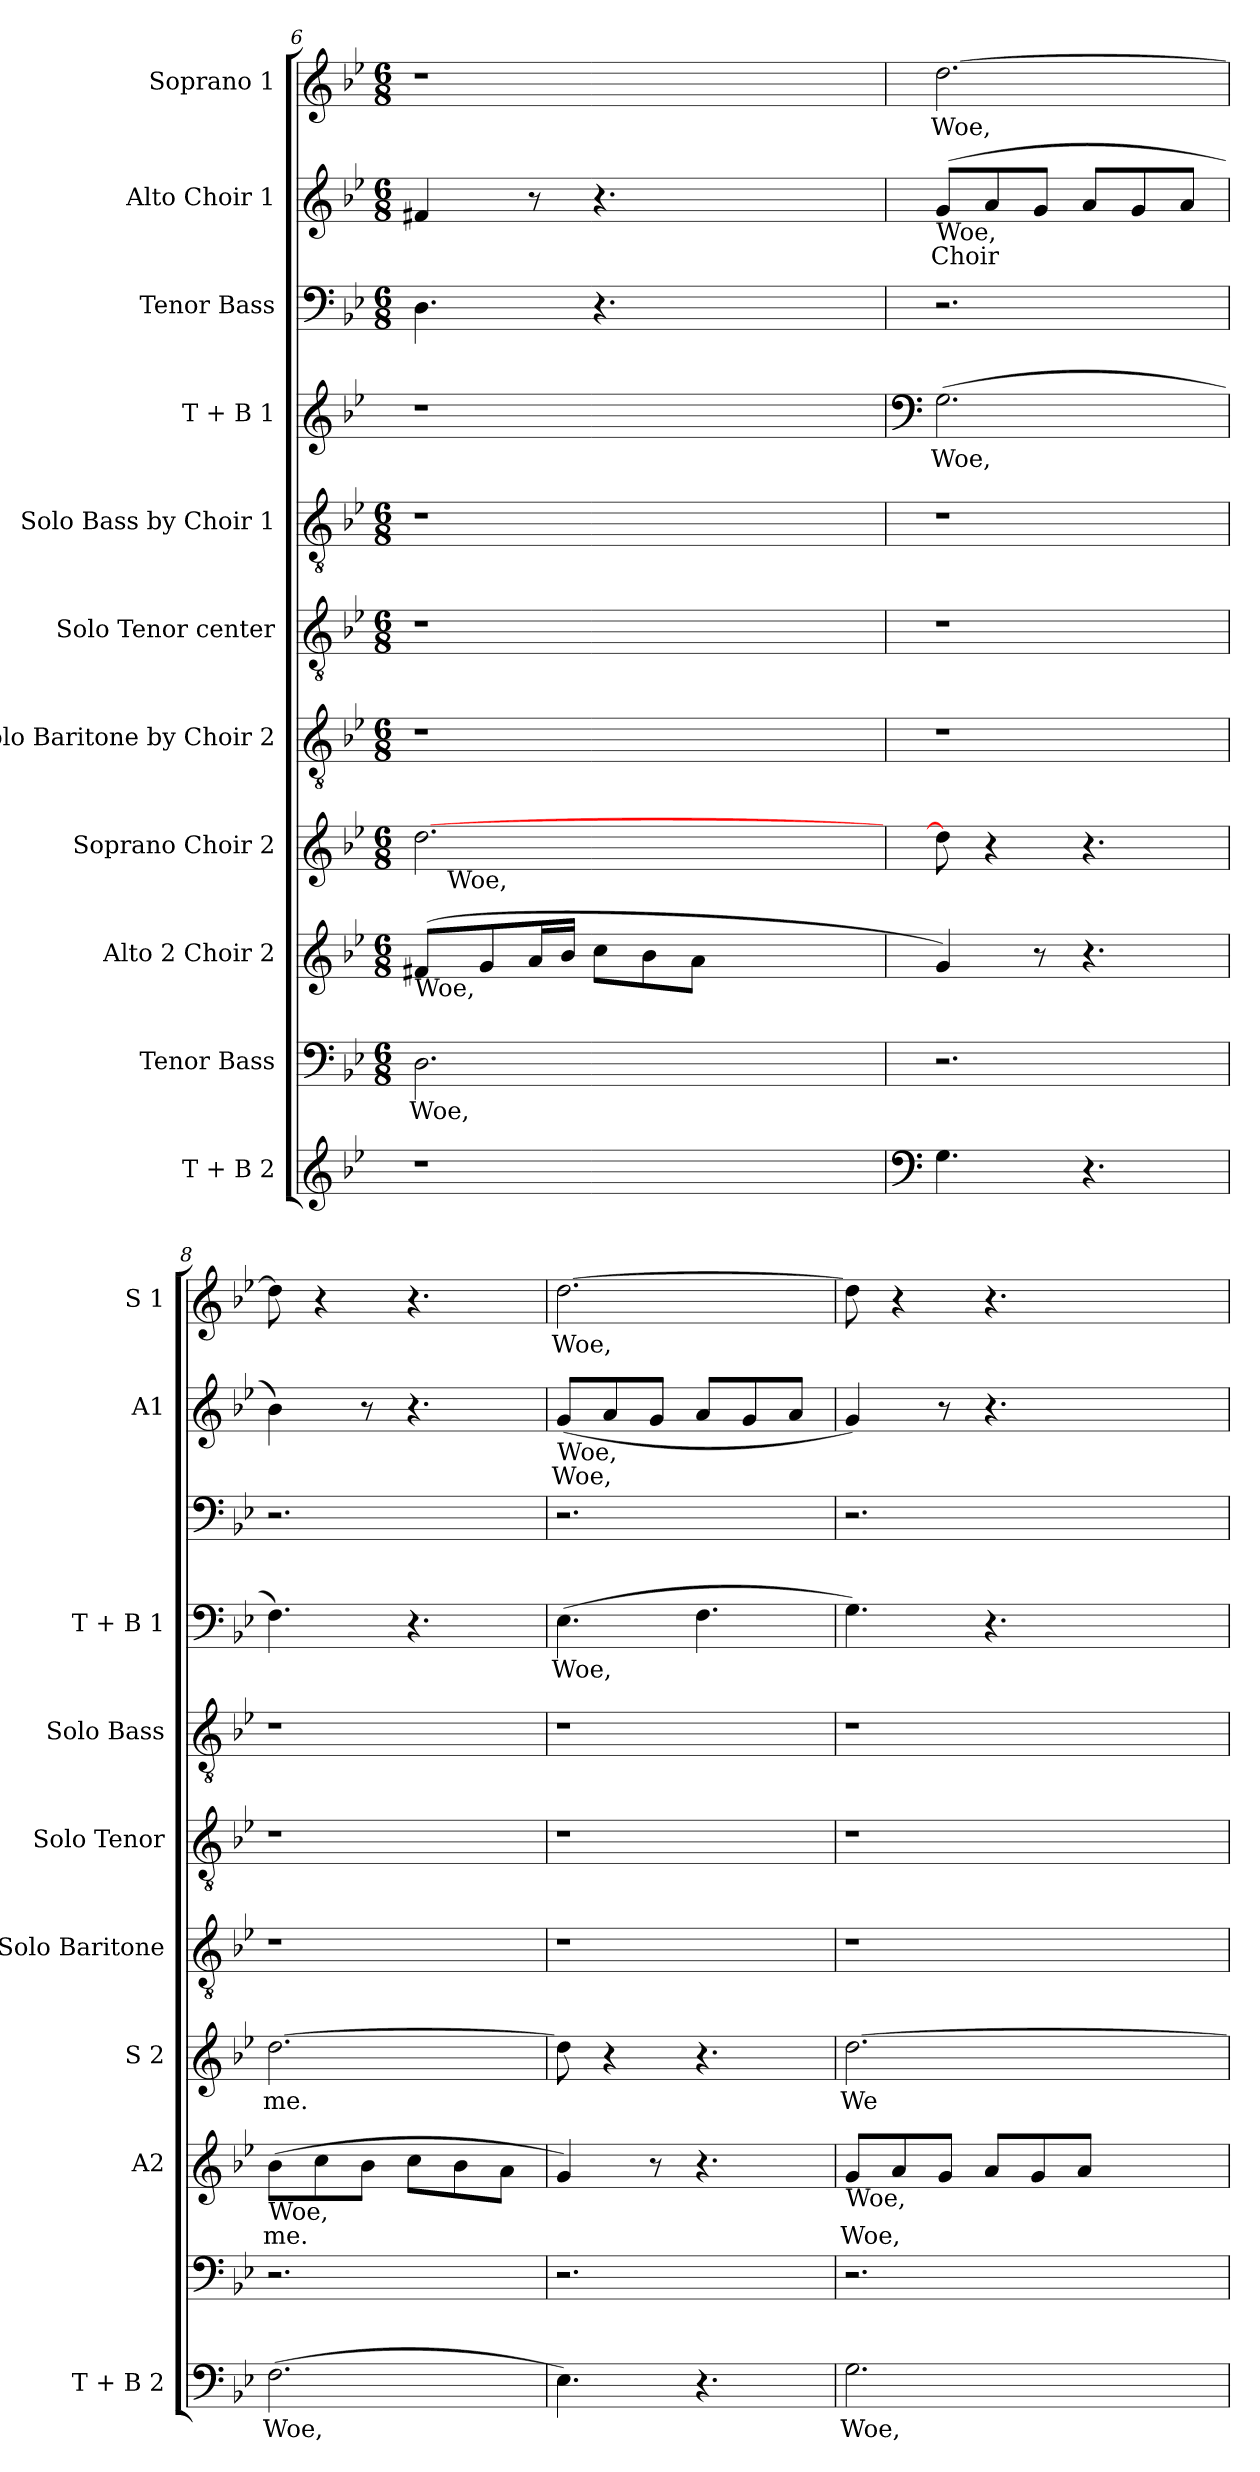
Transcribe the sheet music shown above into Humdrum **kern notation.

**kern	**text	**kern	**text	**kern	**text	**kern	**text	**kern	**kern	**kern	**kern	**text	**kern	**kern	**text	**kern	**text
*part11	*part11	*part10	*part10	*part9	*part9	*part8	*part8	*part7	*part6	*part5	*part4	*part4	*part3	*part2	*part2	*part1	*part1
*staff11	*staff11	*staff10	*staff10	*staff9	*staff9	*staff8	*staff8	*staff7	*staff6	*staff5	*staff4	*staff4	*staff3	*staff2	*staff2	*staff1	*staff1
*I"T + B 2	*	*I"Tenor Bass	*	*I"Alto 2 Choir 2	*	*I"Soprano Choir 2	*	*I"Solo Baritone by Choir 2	*I"Solo Tenor center	*I"Solo Bass by Choir 1	*I"T + B 1	*	*I"Tenor Bass	*I"Alto Choir 1	*	*I"Soprano 1	*
*I'T + B 2	*	*	*	*I'A2	*	*I'S 2	*	*I'Solo Baritone	*I'Solo Tenor	*I'Solo Bass	*I'T + B 1	*	*	*I'A1	*	*I'S 1	*
*clefG2	*	*clefF4	*	*clefG2	*	*clefG2	*	*clefGv2	*clefGv2	*clefGv2	*clefG2	*	*clefF4	*clefG2	*	*clefG2	*
*k[b-e-]	*	*k[b-e-]	*	*k[b-e-]	*	*k[b-e-]	*	*k[b-e-]	*k[b-e-]	*k[b-e-]	*k[b-e-]	*	*k[b-e-]	*k[b-e-]	*	*k[b-e-]	*
*B-:	*	*B-:	*	*B-:	*	*B-:	*	*B-:	*B-:	*B-:	*B-:	*	*B-:	*B-:	*	*B-:	*
*	*	*M6/8	*	*M6/8	*	*M6/8	*	*M6/8	*M6/8	*M6/8	*	*	*M6/8	*M6/8	*	*M6/8	*
=6	=6	=6	=6	=6	=6	=6	=6	=6	=6	=6	=6	=6	=6	=6	=6	=6	=6
!	!	!	!	!LO:TX:b:t=Woe,	!	!	!	!	!	!	!	!	!	!	!	!	!
!	!	!	!LO:LY:b	!	!	!	!	!LO:N:vis=1	!LO:N:vis=1	!LO:N:vis=1	!	!	!	!	!	!LO:N:vis=1	!
*	*	*	*	*	*	*^	*	*	*	*	*	*	*	*	*	*	*
1r	.	2.D\	Woe,	(>8f#X/L	.	[>2.dd\	16ryy	.	2.r	2.r	2.r	1r	.	4.D\	4f#X/	.	2.r	.
!	!	!	!	!	!	!	!LO:TX:b:t=Woe,	!	!	!	!	!	!	!	!	!	!	!
.	.	.	.	.	.	.	2...ryy	.	.	.	.	.	.	.	.	.	.	.
.	.	.	.	8g/	.	.	.	.	.	.	.	.	.	.	.	.	.	.
.	.	.	.	16a/L	.	.	.	.	.	.	.	.	.	.	8r	.	.	.
.	.	.	.	16b-/JJ	.	.	.	.	.	.	.	.	.	.	.	.	.	.
.	.	.	.	8cc\L	.	.	.	.	.	.	.	.	.	4.r	4.r	.	.	.
.	.	.	.	8b-\	.	.	.	.	.	.	.	.	.	.	.	.	.	.
.	.	.	.	8a\J	.	.	.	.	.	.	.	.	.	.	.	.	.	.
.	.	4ryy	.	4ryy	.	4ryy	.	.	4ryy	4ryy	4ryy	.	.	4ryy	4ryy	.	4ryy	.
*	*	*	*	*	*	*v	*v	*	*	*	*	*	*	*	*	*	*	*
!!LO:PB:g=z
=7	=7	=7	=7	=7	=7	=7	=7	=7	=7	=7	=7	=7	=7	=7	=7	=7	=7
*clefF4	*	*	*	*	*	*	*	*	*	*	*clefF4	*	*	*	*	*	*
*	*	*	*	*	*	*^	*	*	*	*	*	*	*	*	*	*	*
!	!	!	!	!	!	!	!	!	!	!	!	!	!	!	!LO:TX:b:t=Woe,	!	!	!
!	!	!	!	!	!	!	!	!	!LO:N:vis=1	!LO:N:vis=1	!LO:N:vis=1	!	!LO:LY:b	!	!	!LO:LY:a	!	!LO:LY:b
*	*	*	*	*	*	*v	*v	*	*	*	*	*	*	*	*	*	*	*
4.G\	.	2.r	.	4g/)	.	8dd\]	.	2.r	2.r	2.r	(>2.G\	Woe,	2.r	(>8g/L	Choir	[>2.dd\	Woe,
.	.	.	.	.	.	4r	.	.	.	.	.	.	.	8a/	.	.	.
.	.	.	.	8r	.	.	.	.	.	.	.	.	.	8g/J	.	.	.
4.r	.	.	.	4.r	.	4.r	.	.	.	.	.	.	.	8a/L	.	.	.
.	.	.	.	.	.	.	.	.	.	.	.	.	.	8g/	.	.	.
.	.	.	.	.	.	.	.	.	.	.	.	.	.	8a/J	.	.	.
=8	=8	=8	=8	=8	=8	=8	=8	=8	=8	=8	=8	=8	=8	=8	=8	=8	=8
!	!	!	!	!LO:TX:b:t=Woe,	!	!	!	!	!	!	!	!	!	!	!	!	!
!	!LO:LY:b	!	!	!	!LO:LY:a	!	!LO:LY:b	!LO:N:vis=1	!LO:N:vis=1	!LO:N:vis=1	!	!	!	!	!	!	!
(>2.F\	Woe,	2.r	.	(>8b-\L	me.	[>2.dd\	me.	2.r	2.r	2.r	4.F\)	.	2.r	4b-\)	.	8dd\]	.
.	.	.	.	8cc\	.	.	.	.	.	.	.	.	.	.	.	4r	.
.	.	.	.	8b-\J	.	.	.	.	.	.	.	.	.	8r	.	.	.
.	.	.	.	8cc\L	.	.	.	.	.	.	4.r	.	.	4.r	.	4.r	.
.	.	.	.	8b-\	.	.	.	.	.	.	.	.	.	.	.	.	.
.	.	.	.	8a\J	.	.	.	.	.	.	.	.	.	.	.	.	.
=9	=9	=9	=9	=9	=9	=9	=9	=9	=9	=9	=9	=9	=9	=9	=9	=9	=9
!	!	!	!	!	!	!	!	!	!	!	!	!	!	!LO:TX:b:t=Woe,	!	!	!
!	!	!	!	!	!	!	!	!LO:N:vis=1	!LO:N:vis=1	!LO:N:vis=1	!	!LO:LY:b	!	!	!LO:LY:a	!	!LO:LY:b
4.E-\)	.	2.r	.	4g/)	.	8dd\]	.	2.r	2.r	2.r	(>4.E-\	Woe,	2.r	(<8g/L	Woe,	[>2.dd\	Woe,
.	.	.	.	.	.	4r	.	.	.	.	.	.	.	8a/	.	.	.
.	.	.	.	8r	.	.	.	.	.	.	.	.	.	8g/J	.	.	.
4.r	.	.	.	4.r	.	4.r	.	.	.	.	4.F\	.	.	8a/L	.	.	.
.	.	.	.	.	.	.	.	.	.	.	.	.	.	8g/	.	.	.
.	.	.	.	.	.	.	.	.	.	.	.	.	.	8a/J	.	.	.
=10	=10	=10	=10	=10	=10	=10	=10	=10	=10	=10	=10	=10	=10	=10	=10	=10	=10
!	!	!	!	!LO:TX:b:t=Woe,	!	!	!	!	!	!	!	!	!	!	!	!	!
!	!LO:LY:b	!	!	!	!LO:LY:a	!	!LO:LY:b	!LO:N:vis=1	!LO:N:vis=1	!LO:N:vis=1	!	!	!	!	!	!	!
2.G\	Woe,	2.r	.	8g/L	Woe,	[>2.dd\	We	2.r	2.r	2.r	4.G\)	.	2.r	4g/)	.	8dd\]	.
.	.	.	.	8a/	.	.	.	.	.	.	.	.	.	.	.	4r	.
.	.	.	.	8g/J	.	.	.	.	.	.	.	.	.	8r	.	.	.
.	.	.	.	8a/L	.	.	.	.	.	.	4.r	.	.	4.r	.	4.r	.
.	.	.	.	8g/	.	.	.	.	.	.	.	.	.	.	.	.	.
.	.	.	.	8a/J	.	.	.	.	.	.	.	.	.	.	.	.	.
=	=	=	=	=	=	=	=	=	=	=	=	=	=	=	=	=	=
*-	*-	*-	*-	*-	*-	*-	*-	*-	*-	*-	*-	*-	*-	*-	*-	*-	*-
